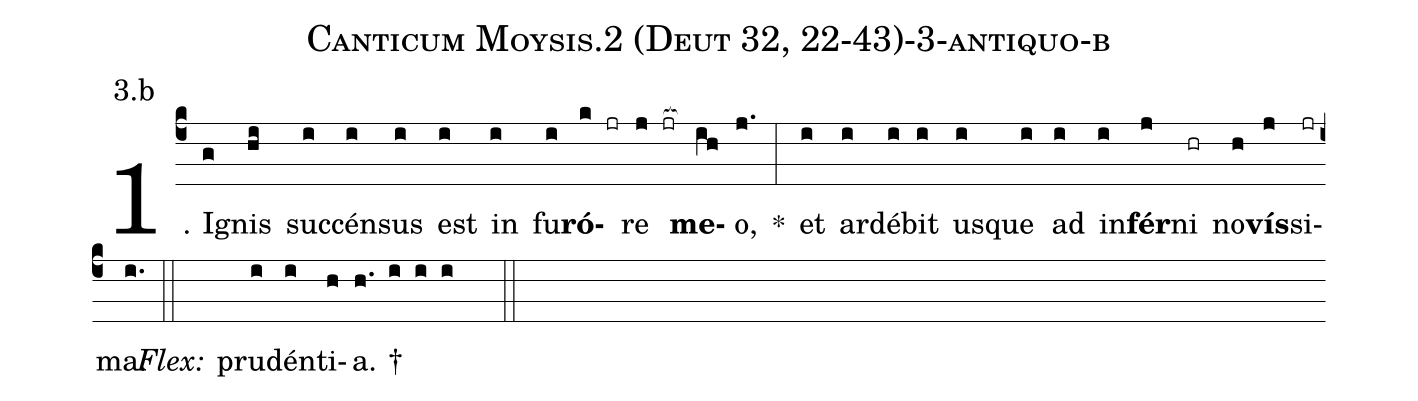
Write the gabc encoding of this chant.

name: Canticum Moysis.2 (Deut 32, 22-43)-3-antiquo-b;
annotation: 3.b;
%%
(c4)1. I(g)gnis(hi) suc(i)cén(i)sus(i) est(i) in(i) fu(i)<b>ró</b>(k jr)re(j jr[ocb:1{]) <b>me</b>(ih[ocb:0}])o,(j.) *(:) et(i) ar(i)dé(i)bit(i) us(i)que(i) ad(i) in(i)<b>fér</b>(j)ni(hr) no(h)<b>vís</b>(j)si(jr)ma.(i.) (::)
<i>Flex:</i>()  pru(i)dén(i)ti(h)a. †(h. i i i  ::)
